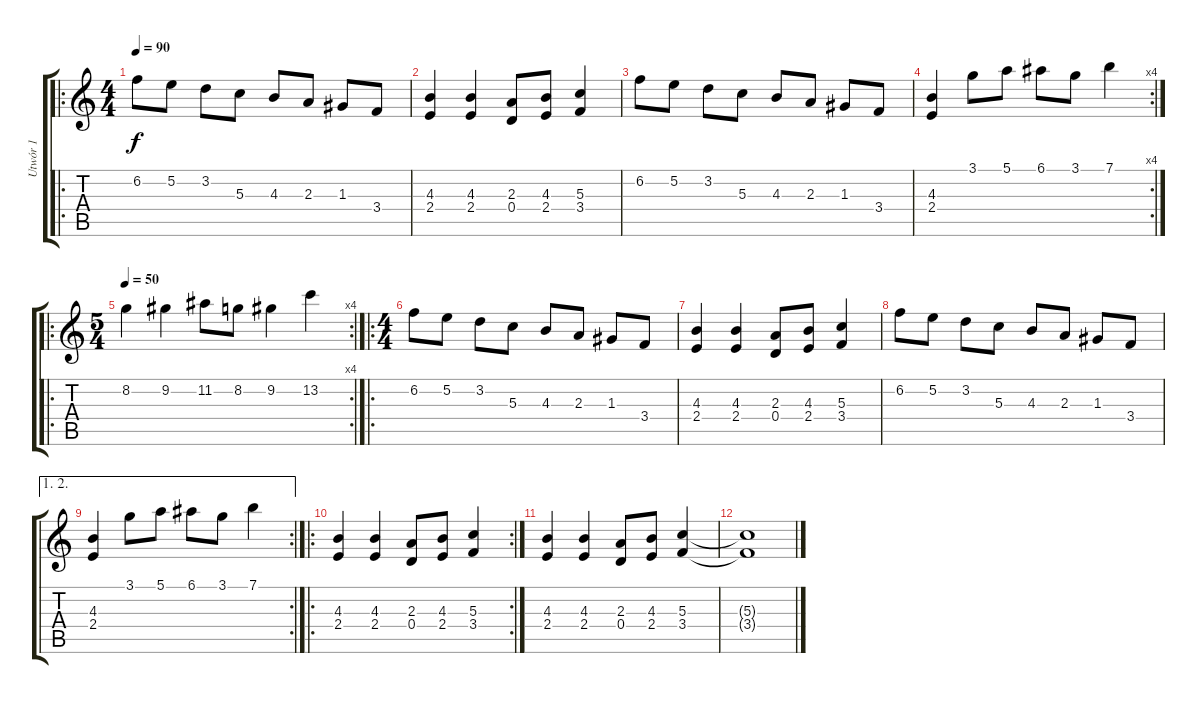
\track ("Utwór 1" "Utwór 1") {instrument distortionguitar}
\staff {score tabs}
\tuning (E4 B3 G3 D3 A2 E2) {hide}
\ro
\ts (4 4)
\tempo 90
\clef g2
\ks c
6.2.8{dy f instrument distortionguitar} 5.2.8 3.2.8 5.3.8 4.3.8 2.3.8 1.3.8 3.4.8 |
(4.3 2.4).4 (4.3 2.4).4 (2.3 0.4).8 (4.3 2.4).8 (5.3 3.4).4 |
6.2.8 5.2.8 3.2.8 5.3.8 4.3.8 2.3.8 1.3.8 3.4.8 |
\rc 4
(4.3 2.4).4 3.1.8 5.1.8 6.1.8 3.1.8 7.1.4 |
\ro
\rc 4
\ts (5 4)
\tempo 50
8.2.4 9.2.4 11.2.8 8.2.8 9.2.4 13.2.4 |
\ro
\ts (4 4)
6.2.8 5.2.8 3.2.8 5.3.8 4.3.8 2.3.8 1.3.8 3.4.8 |
(4.3 2.4).4 (4.3 2.4).4 (2.3 0.4).8 (4.3 2.4).8 (5.3 3.4).4 |
6.2.8 5.2.8 3.2.8 5.3.8 4.3.8 2.3.8 1.3.8 3.4.8 |
\ae (1 2)
\rc 2
(4.3 2.4).4 3.1.8 5.1.8 6.1.8 3.1.8 7.1.4 |
\ro
\rc 2
(4.3 2.4).4 (4.3 2.4).4 (2.3 0.4).8 (4.3 2.4).8 (5.3 3.4).4 |
(4.3 2.4).4 (4.3 2.4).4 (2.3 0.4).8 (4.3 2.4).8 (5.3 3.4).4 |
(5.3{t} 3.4{t}).1
